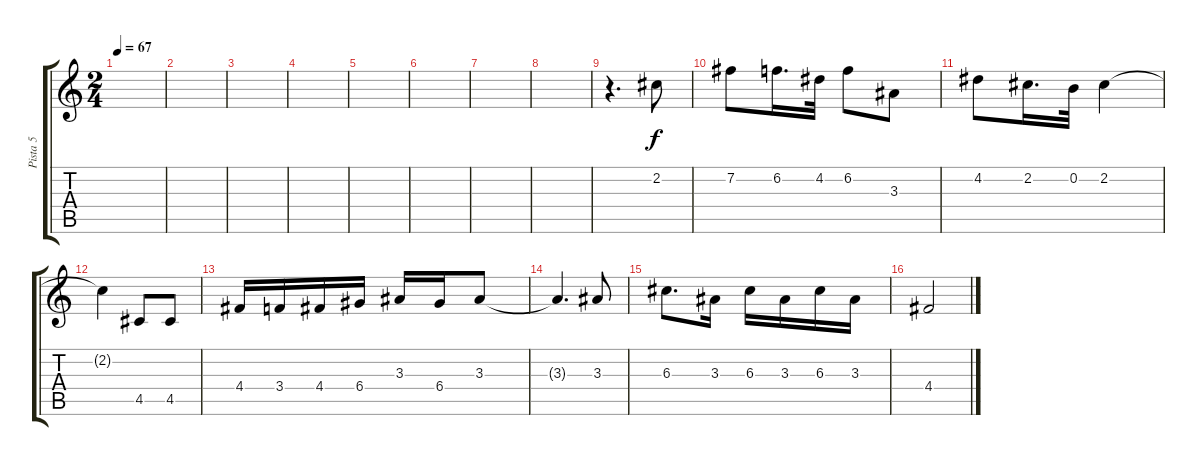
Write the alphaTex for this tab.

\track ("Pista 5" "Pista 5") {instrument distortionguitar}
\staff {score tabs}
\tuning (E4 B3 G3 D3 A2 E2) {hide}
\ts (2 4)
\tempo 67
\clef g2
\ks c
|
|
|
|
|
|
|
|
r.4{d} 2.2.8 |
7.2.8 6.2.16{d} 4.2.32 6.2.8 3.3.8 |
4.2.8 2.2.16{d} 0.2.32 2.2.4 |
2.2{t}.4 4.5.8 4.5.8 |
4.4.16 3.4.16 4.4.16 6.4.16 3.3.16 6.4.16 3.3.8 |
3.3{t}.4{d} 3.3.8 |
6.3.8{d} 3.3.16 6.3.16 3.3.16 6.3.16 3.3.16 |
4.4.2
